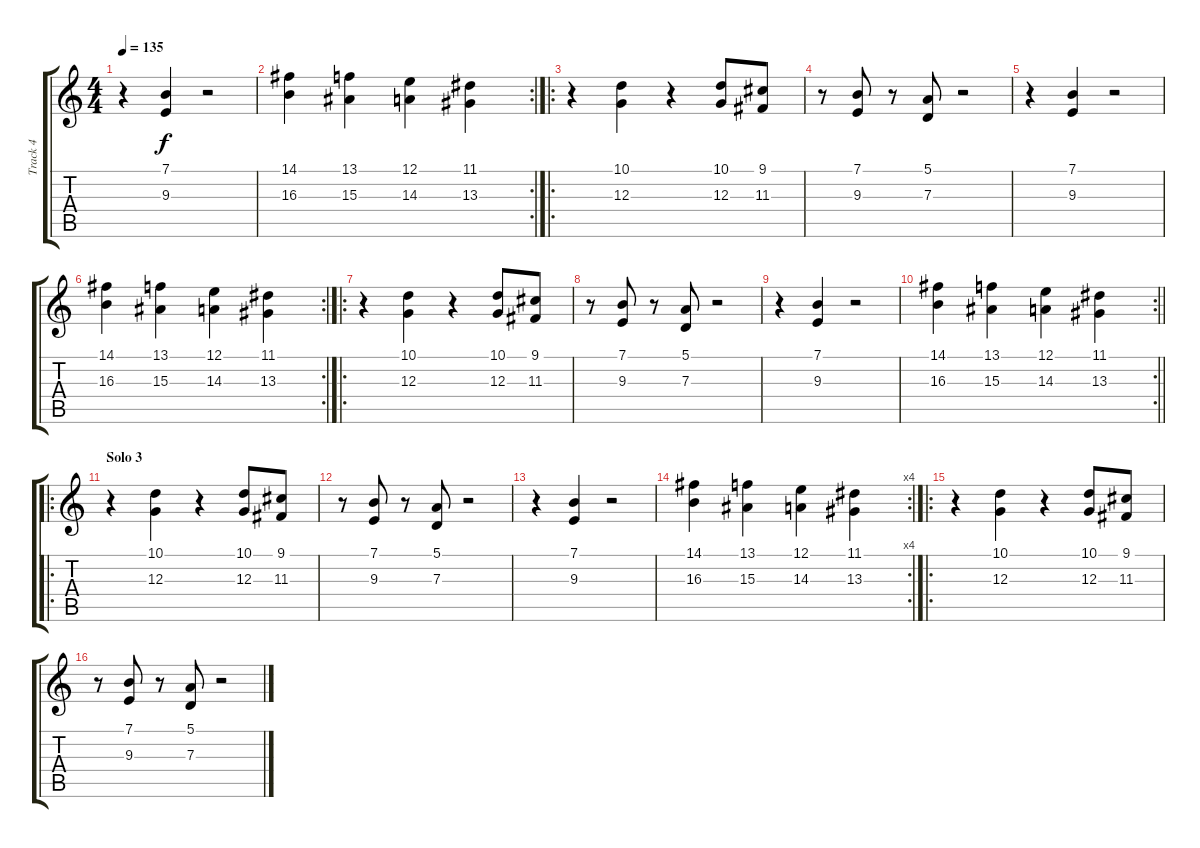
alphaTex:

\track ("Track 4" "Track 4") {instrument brasssection}
\staff {score tabs}
\tuning (E4 B3 G3 D3 A2 E2) {hide}
\ts (4 4)
\tempo 135
\clef g2
\ks c
r.4{dy f} (7.1 9.3).4 r.2 |
\rc 2
(14.1 16.3).4 (13.1 15.3).4 (12.1 14.3).4 (11.1 13.3).4 |
\ro
r.4 (10.1 12.3).4 r.4 (10.1 12.3).8 (9.1 11.3).8 |
r.8 (7.1 9.3).8 r.8 (5.1 7.3).8 r.2 |
r.4 (7.1 9.3).4 r.2 |
\rc 2
(14.1 16.3).4 (13.1 15.3).4 (12.1 14.3).4 (11.1 13.3).4 |
\ro
r.4 (10.1 12.3).4 r.4 (10.1 12.3).8 (9.1 11.3).8 |
r.8 (7.1 9.3).8 r.8 (5.1 7.3).8 r.2 |
r.4 (7.1 9.3).4 r.2 |
\rc 2
\barLineRight lightlight
(14.1 16.3).4 (13.1 15.3).4 (12.1 14.3).4 (11.1 13.3).4 |
\ro
\section ("" "Solo 3")
r.4 (10.1 12.3).4 r.4 (10.1 12.3).8 (9.1 11.3).8 |
r.8 (7.1 9.3).8 r.8 (5.1 7.3).8 r.2 |
r.4 (7.1 9.3).4 r.2 |
\rc 4
(14.1 16.3).4 (13.1 15.3).4 (12.1 14.3).4 (11.1 13.3).4 |
\ro
r.4 (10.1 12.3).4 r.4 (10.1 12.3).8 (9.1 11.3).8 |
r.8 (7.1 9.3).8 r.8 (5.1 7.3).8 r.2
